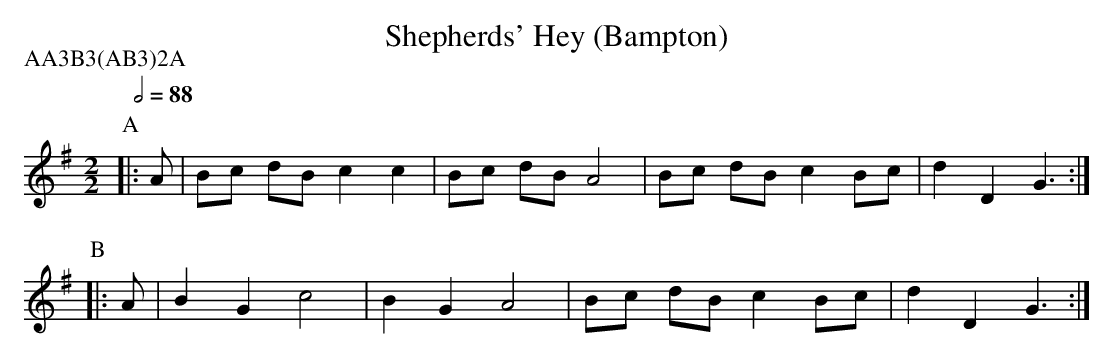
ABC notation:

X:1
T:Shepherds' Hey (Bampton)
L:1/8
M:2/2
P:AA3B3(AB3)2A
Q:1/2=88
K:G
P:A
|: A | Bc dB c2 c2 | Bc dB A4 | Bc dB c2 Bc | d2 D2 G3 :|
P:B
|: A | B2 G2 c4 | B2 G2 A4 | Bc dB c2 Bc | d2 D2 G3 :|
